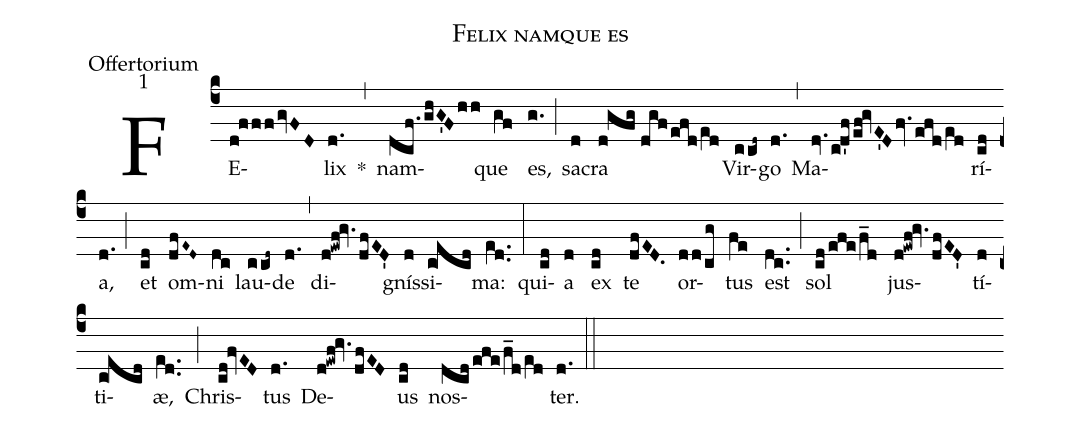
name:Felix namque es;
office-part:Offertorium;
mode:1;
%%
(c4) FE(d!fffgvFD)lix(d.) *(,) nam(dcf.ghG'Fhh)que(gf) es,(g.) (;) sa(d)cra(d!gfg//dgfefd/e[ll:1]d) Vir(ccd~)go(d.) (,) Ma(dv.cd'f/ef!gvE'Dfv.efd/e[ll:1]d)rí(cd)a,(d.) (;) et(cd) om(dfE~D~)ni(dc) lau(ccd~)de(d.) (,) di(d!ewf!gv.dfED')gnís(d)si(c!ecd)ma:(e[ll:1]d..) (:)
qui(cd)a(d) ex(cd) te(dfED.) or(dd/cg)tus(fe) est(dc..) (;) sol(cd/efe/f_d) jus(d!ewf!gv.dfED')tí(d)ti(c!ecd)æ,(e[ll:1]d..) (;) Chris(cd!fvED)tus(d.) De(d!ewf!gv.dfED)us(cd) nos(dcdefe/f_d/e[ll:1]d)ter.(d.) (::)
